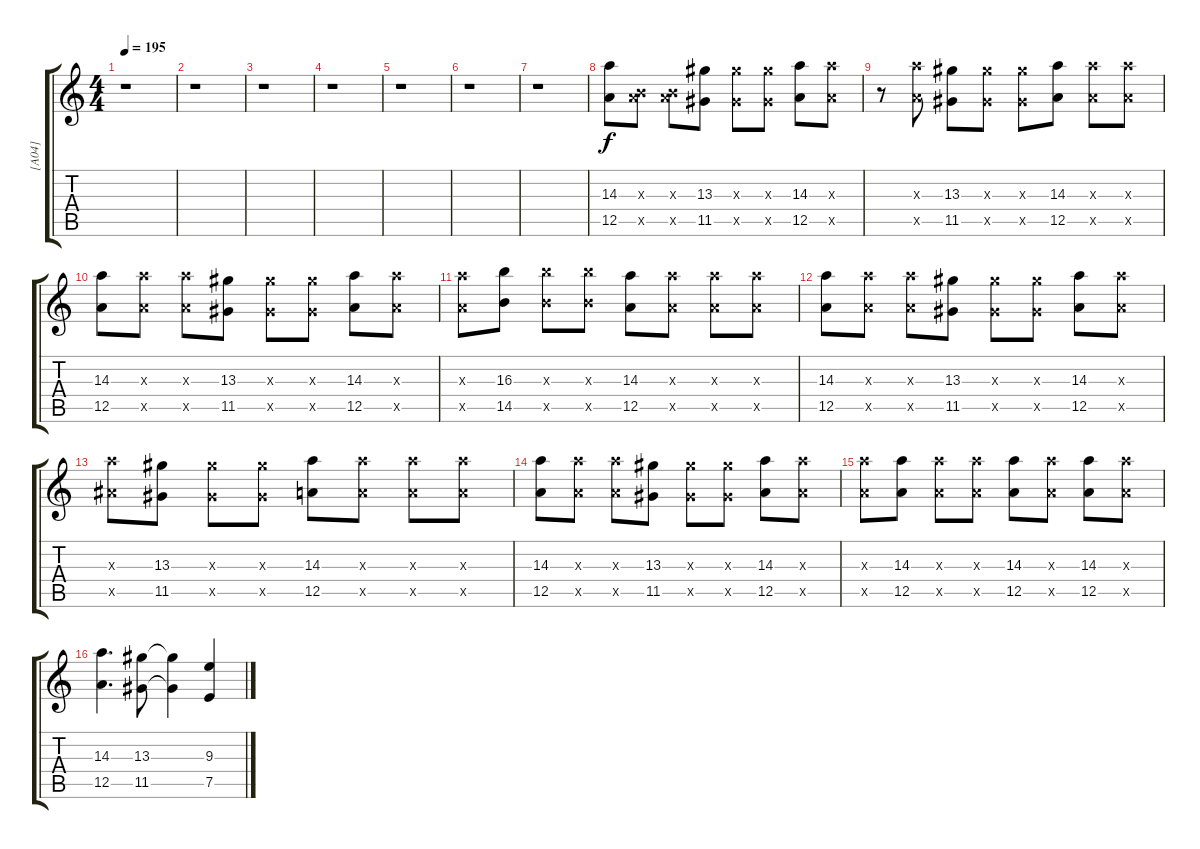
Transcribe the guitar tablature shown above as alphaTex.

\track ("[A04]" "[A04]") {instrument overdrivenguitar}
\staff {score tabs}
\tuning (E4 B3 G3 D3 A2 E2) {hide}
\ts (4 4)
\tempo 195
\clef g2
\ks c
r.1{dy f} |
r.1 |
r.1 |
r.1 |
r.1 |
r.1 |
r.1 |
(14.3 12.5).8 (4.3{x} 12.5{x}).8 (4.3{x} 12.5{x}).8 (13.3 11.5).8 (13.3{x} 11.5{x}).8 (13.3{x} 11.5{x}).8 (14.3 12.5).8 (14.3{x} 12.5{x}).8 |
r.8 (14.3{x} 12.5{x}).8 (13.3 11.5).8 (13.3{x} 11.5{x}).8 (13.3{x} 11.5{x}).8 (14.3 12.5).8 (14.3{x} 12.5{x}).8 (14.3{x} 12.5{x}).8 |
(14.3 12.5).8 (14.3{x} 12.5{x}).8 (14.3{x} 12.5{x}).8 (13.3 11.5).8 (13.3{x} 11.5{x}).8 (13.3{x} 11.5{x}).8 (14.3 12.5).8 (14.3{x} 12.5{x}).8 |
(14.3{x} 12.5{x}).8 (16.3 14.5).8 (16.3{x} 14.5{x}).8 (16.3{x} 14.5{x}).8 (14.3 12.5).8 (14.3{x} 12.5{x}).8 (14.3{x} 12.5{x}).8 (14.3{x} 12.5{x}).8 |
(14.3 12.5).8 (14.3{x} 12.5{x}).8 (14.3{x} 12.5{x}).8 (13.3 11.5).8 (13.3{x} 11.5{x}).8 (13.3{x} 11.5{x}).8 (14.3 12.5).8 (14.3{x} 12.5{x}).8 |
(14.3{x} 13.5{x}).8 (13.3 11.5).8 (13.3{x} 11.5{x}).8 (13.3{x} 11.5{x}).8 (14.3 12.5).8 (14.3{x} 12.5{x}).8 (14.3{x} 12.5{x}).8 (14.3{x} 12.5{x}).8 |
(14.3 12.5).8 (14.3{x} 12.5{x}).8 (14.3{x} 12.5{x}).8 (13.3 11.5).8 (13.3{x} 11.5{x}).8 (13.3{x} 11.5{x}).8 (14.3 12.5).8 (14.3{x} 12.5{x}).8 |
(14.3{x} 12.5{x}).8 (14.3 12.5).8 (14.3{x} 12.5{x}).8 (14.3{x} 12.5{x}).8 (14.3 12.5).8 (14.3{x} 12.5{x}).8 (14.3 12.5).8 (14.3{x} 12.5{x}).8 |
(14.3 12.5).4{d} (13.3 11.5).8 (13.3{t} 11.5{t}).4 (9.3 7.5).4
